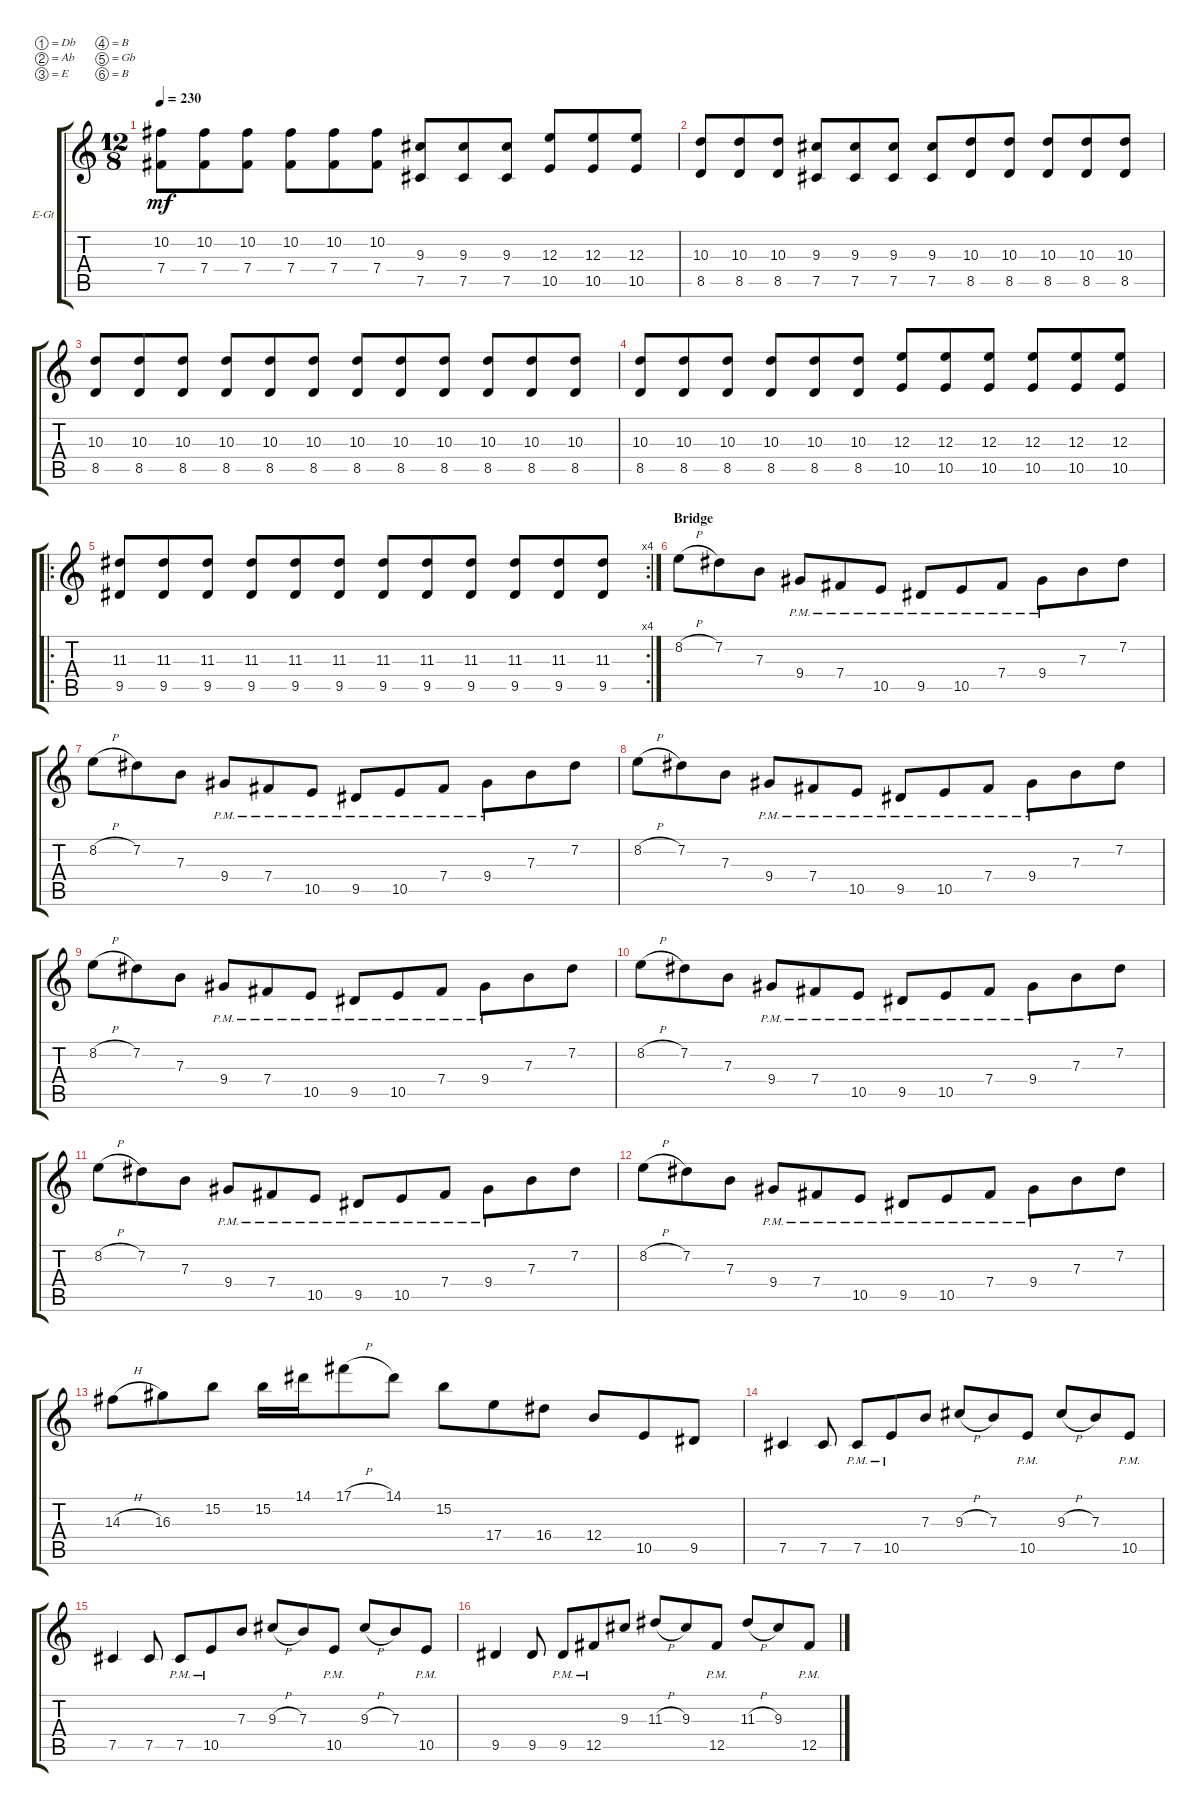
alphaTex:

\bracketExtendMode groupsimilarinstruments
\firstSystemTrackNameOrientation horizontal
\otherSystemsTrackNameOrientation horizontal
\track ("Electric Guitar 2" "E-Gt") {instrument distortionguitar}
\staff {score tabs}
\tuning (Db4 Ab3 E3 B2 Gb2 B1)
\ts (12 8)
\tempo 230
\clef g2
\ks c
(7.4 10.2).8{dy mf} (10.2 7.4).8 (10.2 7.4).8 (10.2 7.4).8 (10.2 7.4).8 (10.2 7.4).8 (7.5 9.3).8 (7.5 9.3).8 (7.5 9.3).8 (10.5 12.3).8 (10.5 12.3).8 (10.5 12.3).8 |
(8.5 10.3).8 (8.5 10.3).8 (8.5 10.3).8 (7.5 9.3).8 (7.5 9.3).8 (7.5 9.3).8 (7.5 9.3).8 (8.5 10.3).8 (8.5 10.3).8 (8.5 10.3).8 (8.5 10.3).8 (8.5 10.3).8 |
(8.5 10.3).8 (8.5 10.3).8 (8.5 10.3).8 (8.5 10.3).8 (8.5 10.3).8 (8.5 10.3).8 (8.5 10.3).8 (8.5 10.3).8 (8.5 10.3).8 (8.5 10.3).8 (8.5 10.3).8 (8.5 10.3).8 |
(8.5 10.3).8 (8.5 10.3).8 (8.5 10.3).8 (8.5 10.3).8 (8.5 10.3).8 (8.5 10.3).8 (10.5 12.3).8 (12.3 10.5).8 (12.3 10.5).8 (12.3 10.5).8 (12.3 10.5).8 (12.3 10.5).8 |
\ro
\rc 4
(9.5 11.3).8 (11.3 9.5).8 (11.3 9.5).8 (9.5 11.3).8 (11.3 9.5).8 (11.3 9.5).8 (9.5 11.3).8 (11.3 9.5).8 (11.3 9.5).8 (9.5 11.3).8 (11.3 9.5).8 (11.3 9.5).8 |
\section ("" "Bridge")
8.2{h}.8 7.2.8 7.3.8 9.4{pm}.8 7.4{pm}.8 10.5{pm}.8 9.5{pm}.8 10.5{pm}.8 7.4{pm}.8 9.4{pm}.8 7.3.8 7.2.8 |
8.2{h}.8 7.2.8 7.3.8 9.4{pm}.8 7.4{pm}.8 10.5{pm}.8 9.5{pm}.8 10.5{pm}.8 7.4{pm}.8 9.4{pm}.8 7.3.8 7.2.8 |
8.2{h}.8 7.2.8 7.3.8 9.4{pm}.8 7.4{pm}.8 10.5{pm}.8 9.5{pm}.8 10.5{pm}.8 7.4{pm}.8 9.4{pm}.8 7.3.8 7.2.8 |
8.2{h}.8 7.2.8 7.3.8 9.4{pm}.8 7.4{pm}.8 10.5{pm}.8 9.5{pm}.8 10.5{pm}.8 7.4{pm}.8 9.4{pm}.8 7.3.8 7.2.8 |
8.2{h}.8 7.2.8 7.3.8 9.4{pm}.8 7.4{pm}.8 10.5{pm}.8 9.5{pm}.8 10.5{pm}.8 7.4{pm}.8 9.4{pm}.8 7.3.8 7.2.8 |
8.2{h}.8 7.2.8 7.3.8 9.4{pm}.8 7.4{pm}.8 10.5{pm}.8 9.5{pm}.8 10.5{pm}.8 7.4{pm}.8 9.4{pm}.8 7.3.8 7.2.8 |
8.2{h}.8 7.2.8 7.3.8 9.4{pm}.8 7.4{pm}.8 10.5{pm}.8 9.5{pm}.8 10.5{pm}.8 7.4{pm}.8 9.4{pm}.8 7.3.8 7.2.8 |
14.3{h}.8 16.3.8 15.2.8 15.2.16 14.1.16 17.1{h}.8 14.1.8 15.2.8 17.4.8 16.4.8 12.4.8 10.5.8 9.5.8 |
7.5.4 7.5.8 7.5{pm}.8 10.5{pm}.8 7.3.8 9.3{h}.8 7.3.8 10.5{pm}.8 9.3{h}.8 7.3.8 10.5{pm}.8 |
7.5.4 7.5.8 7.5{pm}.8 10.5{pm}.8 7.3.8 9.3{h}.8 7.3.8 10.5{pm}.8 9.3{h}.8 7.3.8 10.5{pm}.8 |
9.5.4 9.5.8 9.5{pm}.8 12.5{pm}.8 9.3.8 11.3{h}.8 9.3.8 12.5{pm}.8 11.3{h}.8 9.3.8 12.5{pm}.8
